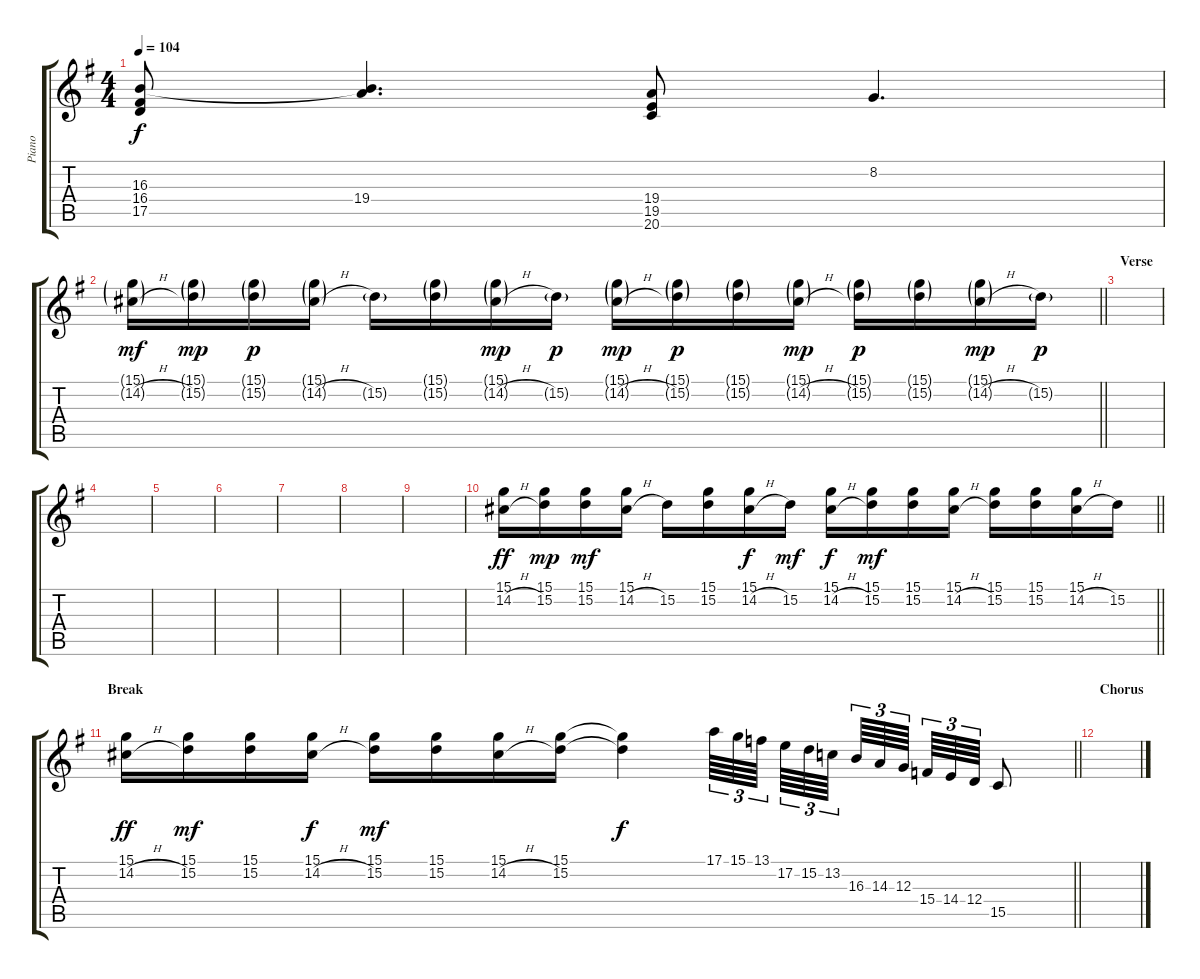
\track ("Piano" "Piano") {instrument acousticgrandpiano}
\staff {score tabs}
\tuning (E4 B3 G3 D3 A2 E2) {hide}
\ts (4 4)
\tempo 104
\clef g2
\ks g
(16.3 16.4 17.5).8{dy f} (16.3{t} 19.4).4{d} (19.4 19.5 20.6).8 8.2.4{d} |
\barLineRight lightlight
(15.1{g} 14.2{h g}).16{dy mf} (15.1{g} 15.2{g}).16{dy mp} (15.1{g} 15.2{g}).16{dy p} (15.1{g} 14.2{h g}).16 15.2{g}.16 (15.1{g} 15.2{g}).16 (15.1{g} 14.2{h g}).16{dy mp} 15.2{g}.16{dy p} (15.1{g} 14.2{h g}).16{dy mp} (15.1{g} 15.2{g}).16{dy p} (15.1{g} 15.2{g}).16 (15.1{g} 14.2{h g}).16{dy mp} (15.1{g} 15.2{g}).16{dy p} (15.1{g} 15.2{g}).16 (15.1{g} 14.2{h g}).16{dy mp} 15.2{g}.16{dy p} |
\section ("" "Verse")
|
|
|
|
|
|
|
\barLineRight lightlight
(15.1 14.2{h}).16{dy ff} (15.1 15.2).16{dy mp} (15.1 15.2).16{dy mf} (15.1 14.2{h}).16 15.2.16 (15.1 15.2).16 (15.1 14.2{h}).16{dy f} 15.2.16{dy mf} (15.1 14.2{h}).16{dy f} (15.1 15.2).16{dy mf} (15.1 15.2).16 (15.1 14.2{h}).16 (15.1 15.2).16 (15.1 15.2).16 (15.1 14.2{h}).16 15.2.16 |
\section ("" "Break")
\barLineRight lightlight
(15.1 14.2{h}).16{dy ff} (15.1 15.2).16{dy mf} (15.1 15.2).16 (15.1 14.2{h}).16{dy f} (15.1 15.2).16{dy mf} (15.1 15.2).16 (15.1 14.2{h}).16 (15.1 15.2).16 (15.1{t} 15.2{t}).4{dy f} 17.1.64{tu (3 2)} 15.1.64{tu (3 2)} 13.1.64{tu (3 2) beam splitsecondary} 17.2.64{tu (3 2)} 15.2.64{tu (3 2)} 13.2.64{tu (3 2) beam splitsecondary} 16.3.64{tu (3 2)} 14.3.64{tu (3 2)} 12.3.64{tu (3 2) beam splitsecondary} 15.4.64{tu (3 2)} 14.4.64{tu (3 2)} 12.4.64{tu (3 2)} 15.5.8 |
\section ("" "Chorus")
